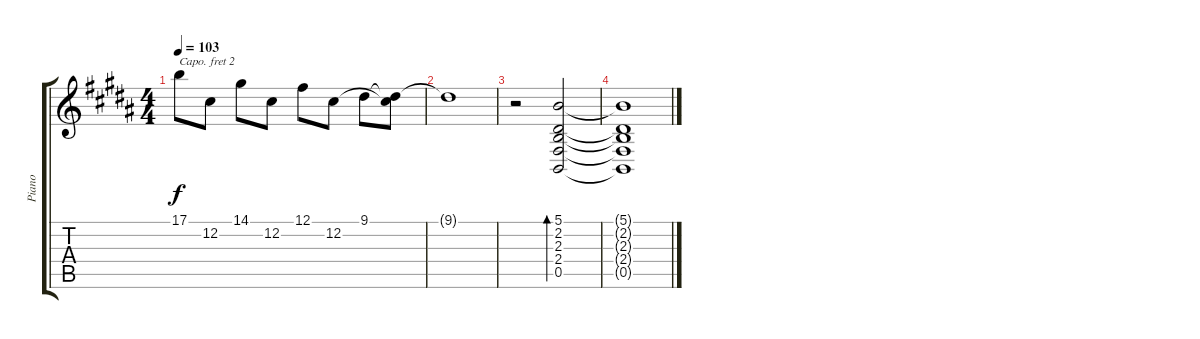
\track ("Piano" "Piano") {instrument acousticgrandpiano}
\staff {score tabs}
\capo 2
\tuning (E4 B3 G3 D3 A2 E2) {hide}
\ts (4 4)
\tempo 103
\clef g2
\ks b
17.1.8{dy f} 12.2.8 14.1.8 12.2.8 12.1.8 12.2.8 9.1.8 (9.1{t} 12.2{t}).8 |
9.1{t}.1 |
r.2 (5.1 2.2 2.3 2.4 0.5).2{bd 480} |
(5.1{t} 2.2{t} 2.3{t} 2.4{t} 0.5{t}).1
